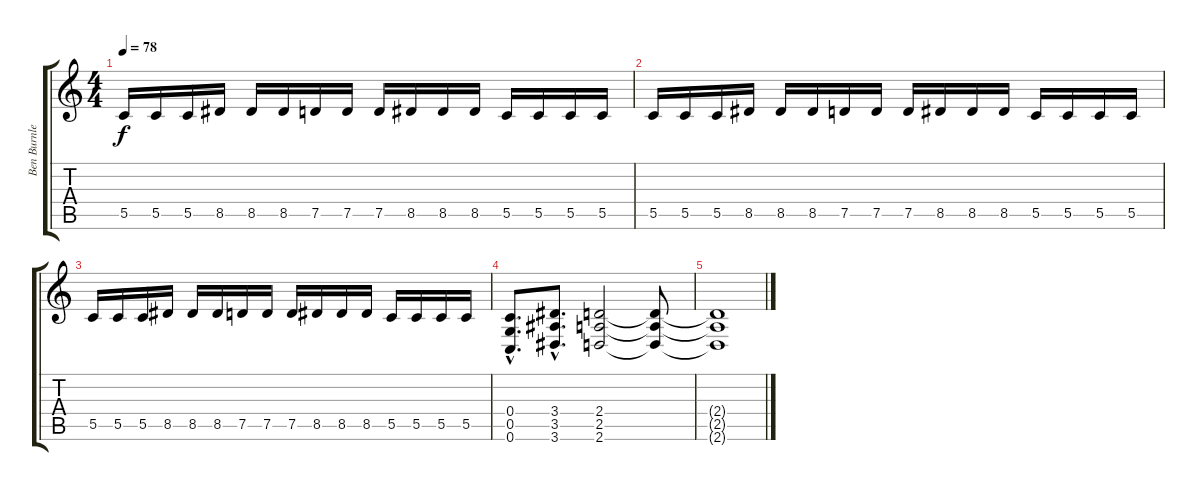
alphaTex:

\track ("Ben Burnley (guitar)" "Ben Burnle") {instrument electricguitarjazz}
\staff {score tabs}
\tuning (D4 A3 F3 C3 G2 C2) {hide}
\ts (4 4)
\tempo 78
\clef g2
\ks c
5.5.16{dy f} 5.5.16 5.5.16 8.5.16 8.5.16 8.5.16 7.5.16 7.5.16 7.5.16 8.5.16 8.5.16 8.5.16 5.5.16 5.5.16 5.5.16 5.5.16 |
5.5.16 5.5.16 5.5.16 8.5.16 8.5.16 8.5.16 7.5.16 7.5.16 7.5.16 8.5.16 8.5.16 8.5.16 5.5.16 5.5.16 5.5.16 5.5.16 |
5.5.16 5.5.16 5.5.16 8.5.16 8.5.16 8.5.16 7.5.16 7.5.16 7.5.16 8.5.16 8.5.16 8.5.16 5.5.16 5.5.16 5.5.16 5.5.16 |
(0.4{hac} 0.5{hac} 0.6{hac}).8{d} (3.4{hac} 3.5{hac} 3.6{hac}).8{d} (2.4 2.5 2.6).2{volume 0} (2.4{t} 2.5{t} 2.6{t}).8 |
(2.4{t} 2.5{t} 2.6{t}).1
